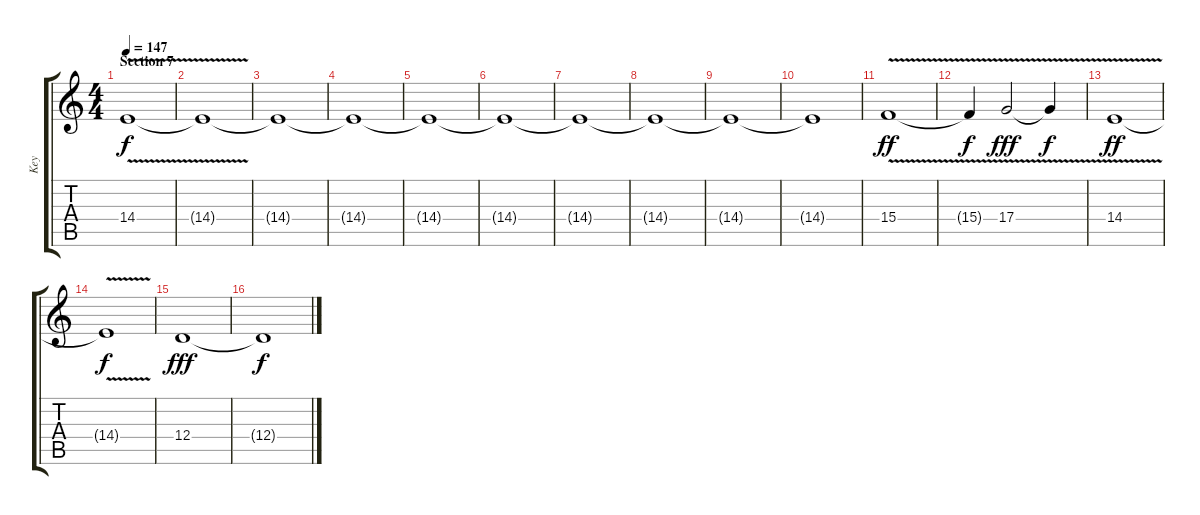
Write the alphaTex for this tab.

\track ("Key" "Key") {instrument fx6goblins}
\staff {score tabs}
\tuning (E4 B3 G3 D3 A2 E2) {hide}
\ts (4 4)
\section ("" "Section 7")
\tempo 147
\clef g2
\ks c
14.4{v}.1{dy f volume 13} |
14.4{t}.1 |
14.4{t}.1 |
14.4{t}.1 |
14.4{t}.1 |
14.4{t}.1 |
14.4{t}.1 |
14.4{t}.1 |
14.4{t}.1 |
14.4{t}.1 |
15.4{v}.1{dy ff volume 13} |
15.4{t}.4{dy f} 17.4{v}.2{dy fff} 17.4{t}.4{dy f} |
14.4{v}.1{dy ff} |
14.4{t}.1{dy f} |
12.4.1{dy fff} |
12.4{t}.1{dy f}
